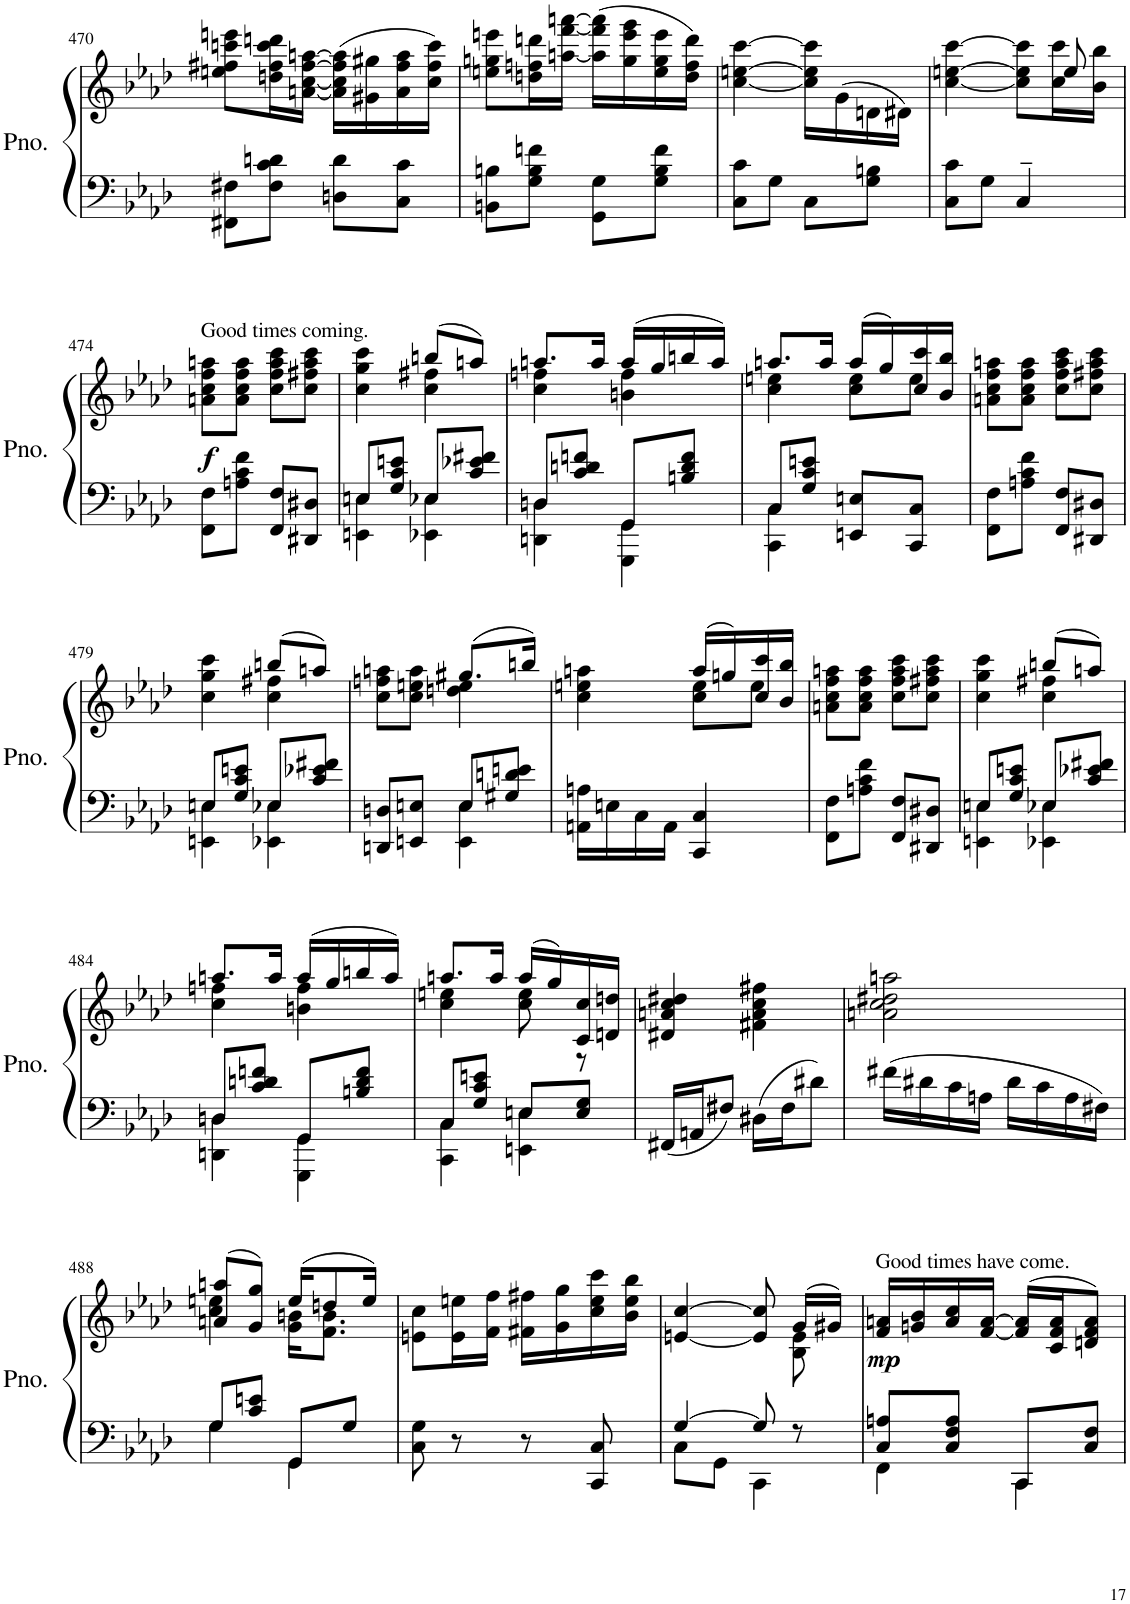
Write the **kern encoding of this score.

**kern	**kern	**dynam
*part1	*part1	*part1
*staff2	*staff1	*staff1/2
*I"Piano	*	*
*I'Pno.	*	*
!!LO:PB:g=z
*clefF4	*clefG2	*
*k[b-e-a-d-]	*k[b-e-a-d-]	*
*M2/4	*M2/4	*
=470	=470	=470
8FF#X\ 8F#X\L	8een\ 8ff#X\ 8cccn\ 8eeen\L	.
8F#\ 8c\ 8dn\J	16ddn\ 16ff#\ 16ccc\ 16dddn\L	.
.	[16an\ [16cc\ [16ff#\ [16aan\JJ	.
8Dn\ 8d\L	(16a\] 16cc\] 16ff#\] 16aa\]LL	.
.	16g#X\ 16gg#X\	.
8C\ 8c\J	16a\ 16ff#\ 16aa\	.
.	16cc\ 16ff#\ 16ccc\JJ)	.
=471	=471	=471
8BBn\ 8Bn\L	8een\ 8ggn\ 8eeen\L	.
8G\ 8B\ 8fn\J	16ddn\ 16ffn\ 16dddn\L	.
.	[16aan\ [<16fff\ [16aaan\JJ	.
8GG\ 8G\L	(16aa\] 16fff\] 16aaa\]LL	.
.	16gg\ 16eee\ 16ggg\	.
8G\ 8B\ 8f\J	16ee\ 16gg\ 16eee\	.
.	16dd\ 16ff\ 16ddd\JJ)	.
=472	=472	=472
8C\ 8c\L	[4cc\ [4een\ [4ccc\	.
8G\J	.	.
8C\L	16cc\] 16ee\] 16ccc\]LL	.
.	(16g\	.
8G\ 8Bn\J	16dn\	.
.	16d#X\JJ)	.
=473	=473	=473
*	*^	*
8C\ 8c\L	[4cc\ [>4een\ [>4ccc\	4ryy	.
8G\J	.	.	.
4C~>/	8cc\] 8ee\] 8ccc\]L	8ryy	.
.	16cc\ 16ccc\L	8ee/	.
.	16b-\ 16bb-\JJ	.	.
*	*v	*v	*
!!LO:LB:g=z
=474	=474	=474
!	!LO:TX:a:t=Good times coming.	!
!	!	!LO:DY:b
8FF\ 8F\L	8an\ 8cc\ 8ff\ 8aan\L	f
8An\ 8c\ 8f\J	8a\ 8cc\ 8ff\ 8aa\J	.
8FF/ 8F/L	8cc\ 8ff\ 8aa\ 8ccc\L	.
8DD#X/ 8D#X/J	8cc\ 8ff#X\ 8aa\ 8ccc\J	.
=475	=475	=475
*^	*^	*
8En/L	4EEn\ 4E\	4cc\ 4gg\ 4ccc\	4ryy	.
8G/ 8c/ 8en/J	.	.	.	.
8E-X/L	4EE-X\ 4E-\	(8bbn/L	4cc\ 4ff#X\	.
8c/ 8e-X/ 8f#X/J	.	8aan/J)	.	.
=476	=476	=476	=476	=476
8Dn/L	4DDn\ 4D\	8.aan/L	4cc\ 4ffn\	.
8c/ 8dn/ 8fn/J	.	.	.	.
.	.	16aa/Jk	.	.
8GG/L	4GGG\ 4GG\	(16aa/LL	4bn\ 4ff\	.
.	.	16gg/	.	.
8Bn/ 8d/ 8f/J	.	16bbn/	.	.
.	.	16aa/JJ)	.	.
=477	=477	=477	=477	=477
8C/L	4CC\ 4C\	8.aan/L	4cc\ 4een\	.
8G/ 8c/ 8en/J	.	.	.	.
.	.	16aa/Jk	.	.
8EEn/ 8En/L	4ryy	(16aa/LL	8cc\ 8ee\L	.
.	.	16gg/)	.	.
8CC/ 8C/J	.	16cc/ 16ccc/	8ee\J	.
.	.	16b-/ 16bb-/JJ	.	.
*v	*v	*	*	*
*	*v	*v	*
=478	=478	=478
8FF\ 8F\L	8an\ 8cc\ 8ff\ 8aan\L	.
8An\ 8c\ 8f\J	8a\ 8cc\ 8ff\ 8aa\J	.
8FF/ 8F/L	8cc\ 8ff\ 8aa\ 8ccc\L	.
8DD#X/ 8D#X/J	8cc\ 8ff#X\ 8aa\ 8ccc\J	.
!!LO:LB:g=z
=479	=479	=479
*^	*^	*
8En/L	4EEn\ 4E\	4cc\ 4gg\ 4ccc\	4ryy	.
8G/ 8c/ 8en/J	.	.	.	.
8E-X/L	4EE-X\ 4E-\	(8bbn/L	4cc\ 4ff#X\	.
8c/ 8e-X/ 8f#X/J	.	8aan/J)	.	.
=480	=480	=480	=480	=480
8DDn/ 8Dn/L	4ryy	8cc\ 8ffn\ 8aan\L	4ryy	.
8EEn/ 8En/J	.	8cc\ 8een\ 8aa\J	.	.
8E/L	4EE\ 4E\	(8.gg#X/L	4ddn\ 4ee\	.
8G#X/ 8dn/ 8en/J	.	.	.	.
.	.	16bbn/Jk)	.	.
*v	*v	*	*	*
=481	=481	=481	=481
16AAn\ 16An\LL	4cc\ 4een\ 4aan\	4ryy	.
16En\	.	.	.
16C\	.	.	.
16AA\JJ	.	.	.
4CC/ 4C/	(16aa/LL	8cc\ 8ee\L	.
.	16ggn/)	.	.
.	16cc/ 16ccc/	8ee\J	.
.	16b-/ 16bb-/JJ	.	.
*	*v	*v	*
=482	=482	=482
8FF\ 8F\L	8an\ 8cc\ 8ff\ 8aan\L	.
8An\ 8c\ 8f\J	8a\ 8cc\ 8ff\ 8aa\J	.
8FF/ 8F/L	8cc\ 8ff\ 8aa\ 8ccc\L	.
8DD#X/ 8D#X/J	8cc\ 8ff#X\ 8aa\ 8ccc\J	.
=483	=483	=483
*^	*^	*
8En/L	4EEn\ 4E\	4cc\ 4gg\ 4ccc\	4ryy	.
8G/ 8c/ 8en/J	.	.	.	.
8E-X/L	4EE-X\ 4E-\	(8bbn/L	4cc\ 4ff#X\	.
8c/ 8e-X/ 8f#X/J	.	8aan/J)	.	.
!!LO:LB:g=z	!!
=484	=484	=484	=484	=484
8Dn/L	4DDn\ 4D\	8.aan/L	4cc\ 4ffn\	.
8c/ 8dn/ 8fn/J	.	.	.	.
.	.	16aa/Jk	.	.
8GG/L	4GGG\ 4GG\	(16aa/LL	4bn\ 4ff\	.
.	.	16gg/	.	.
8Bn/ 8d/ 8f/J	.	16bbn/	.	.
.	.	16aa/JJ)	.	.
=485	=485	=485	=485	=485
8C/L	4CC\ 4C\	8.aan/L	4cc\ 4een\	.
8G/ 8c/ 8en/J	.	.	.	.
.	.	16aa/Jk	.	.
8En/L	4EEn\ 4E\	(16aa/LL	8cc\ 8ee\	.
.	.	16gg/)	.	.
8E/ 8G/J	.	16c/ 16cc/	8r	.
.	.	16dn/ 16ddn/JJ	.	.
*v	*v	*	*	*
*	*v	*v	*
=486	=486	=486
16FF#X/LL	4d#X/ 4an/ 4cc/ 4dd#X/	.
16AAn/J	.	.
8F#X/J	.	.
16D#X\LL	4f#X\ 4a\ 4cc\ 4ff#X\	.
16F#\J	.	.
8d#X\J	.	.
=487	=487	=487
16f#X\LL	2an\ 2cc\ 2dd#X\ 2aan\	.
16d#X\	.	.
16c\	.	.
16An\JJ	.	.
16d#\LL	.	.
16c\	.	.
16A\	.	.
16F#X\JJ	.	.
!!LO:LB:g=z
=488	=488	=488
*^	*^	*
8G/L	4G\	(8an/ 8aan/L	4cc\ 4een\	.
8c/ 8en/J	.	8g/ 8gg/J)	.	.
8GG/L	4GG\	(16ee/KL	16g\ 16bn\KL	.
.	.	8ddn/	8.f\ 8.b\J	.
8G/J	.	.	.	.
.	.	16ee/Jk)	.	.
*v	*v	*	*	*
*	*v	*v	*
=489	=489	=489
8C\ 8G\	8en\ 8cc\L	.
8r	16e\ 16een\L	.
.	16f\ 16ff\JJ	.
8r	16f#X\ 16ff#X\LL	.
.	16g\ 16gg\	.
8CC/ 8C/	16cc\ 16ee\ 16ccc\	.
.	16b-\ 16ee\ 16bb-\JJ	.
=490	=490	=490
*^	*^	*
[4G/	8C\L	[<4en/ [4cc/	4.ryy	.
.	8GG\J	.	.	.
8G/]	4CC\	8e/] 8cc/]	.	.
8r	.	(16g/LL	8B-\ 8e\	.
.	.	16g#X/JJ)	.	.
*	*	*v	*v	*
=491	=491	=491	=491
!	!	!LO:TX:a:t=Good times have come.	!
!	!	!	!LO:DY:b
8C/ 8An/L	4FF\	16f/ 16an/LL	mp
.	.	16gn/ 16b-/	.
8C/ 8F/ 8A/J	.	16a/ 16cc/	.
.	.	[16f/ [16a/JJ	.
8CC/L	4CC\	(>16f/] 16a/]LL	.
.	.	16c/ 16f/ 16a/J	.
8C/ 8F/J	.	8dn/ 8f/ 8a/J)	.
*v	*v	*	*
=	=	=
*-	*-	*-
